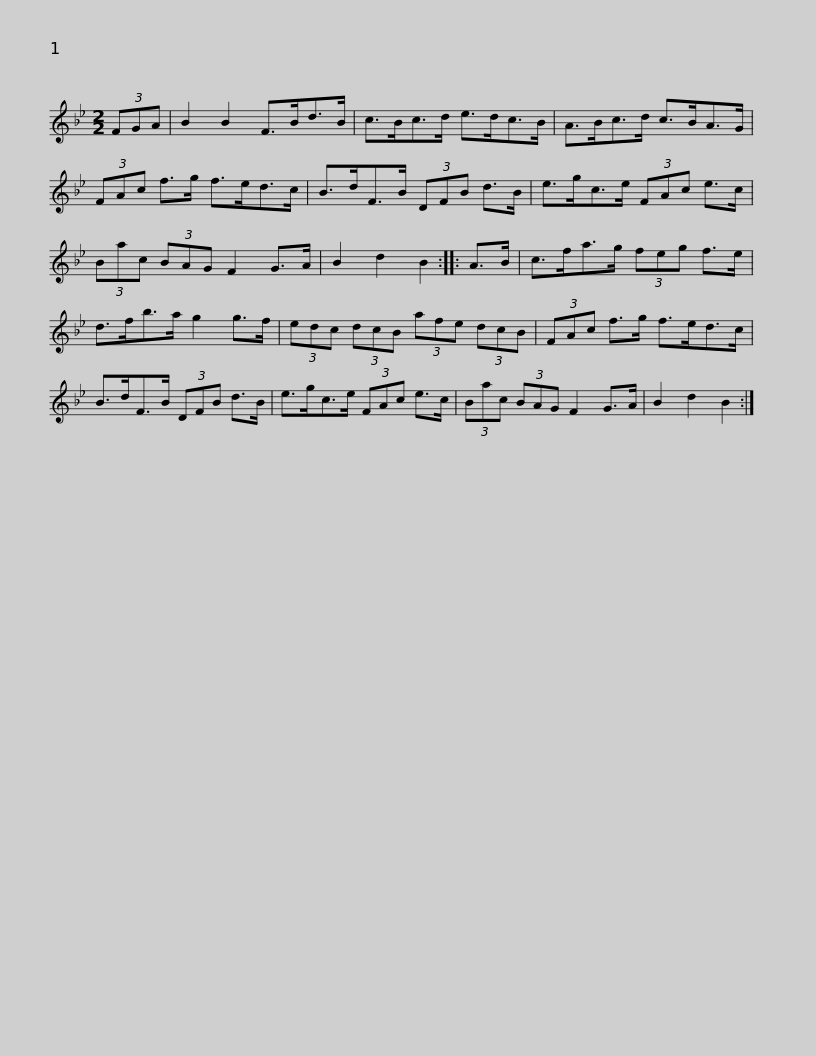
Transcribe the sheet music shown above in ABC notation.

X:1
L:1/8
M:2/2
I:linebreak $
K:Bb
V:1 treble
V:1
 (3FGA | B2 B2 F>Bd>B | c>Bc>d e>dc>B | A>Bc>d c>BA>G | (3FAc f>g f>ed>c |$ %5
 B>dF>B (3DFB d>B | e>gc>e (3FAc e>c | (3Bac (3BAG F2 G>A | B2 d2 B2 :: A>B |$ %10
 c>fa>g (3feg f>e | d>fb>a g2 g>f | (3edc (3dcB (3afe (3dcB | (3FAc f>g f>ed>c |$ B>dF>B (3DFB d>B | %15
 e>gc>e (3FAc e>c | (3Bac (3BAG F2 G>A | B2 d2 B2 :| %18
